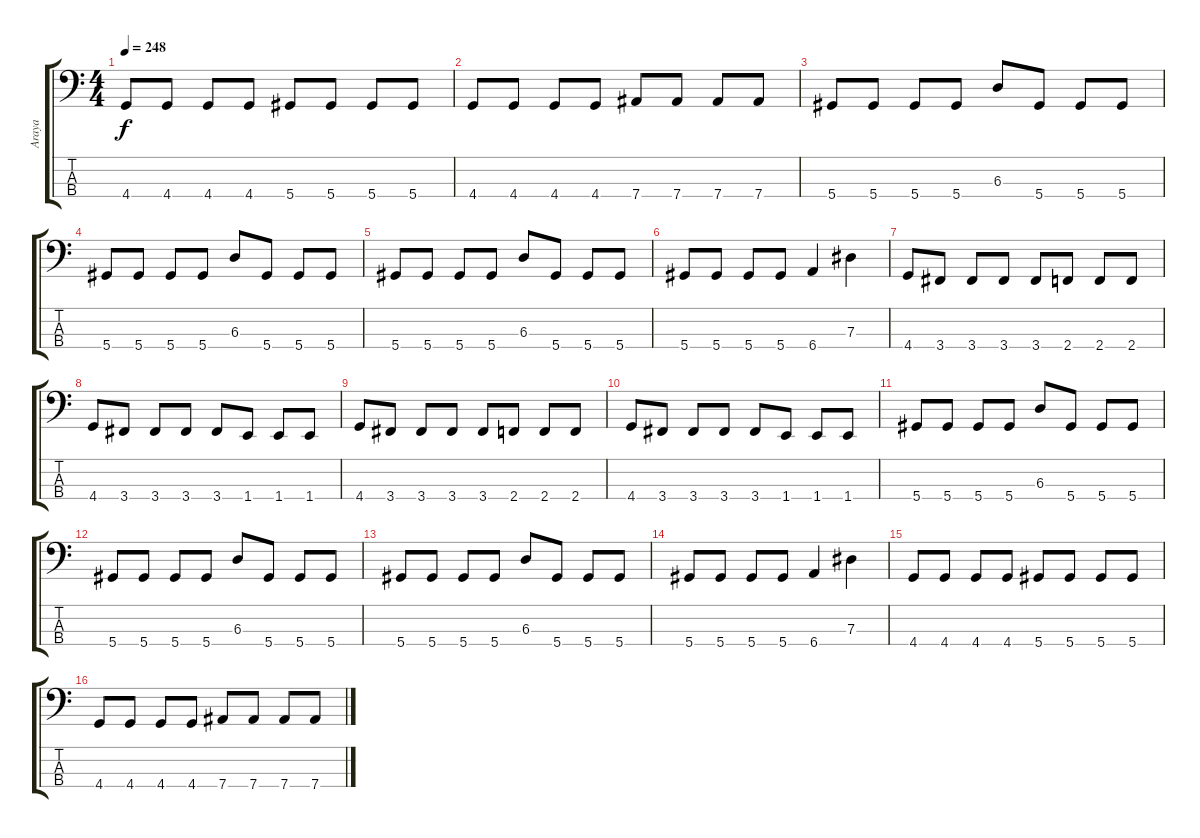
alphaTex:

\track ("Araya" "Araya") {instrument electricbasspick}
\staff {score tabs}
\tuning (Gb2 Db2 Ab1 Eb1) {hide}
\ts (4 4)
\tempo 248
\clef f4
\ks c
4.4.8{dy f} 4.4.8 4.4.8 4.4.8 5.4.8 5.4.8 5.4.8 5.4.8 |
4.4.8 4.4.8 4.4.8 4.4.8 7.4.8 7.4.8 7.4.8 7.4.8 |
5.4.8 5.4.8 5.4.8 5.4.8 6.3.8 5.4.8 5.4.8 5.4.8 |
5.4.8 5.4.8 5.4.8 5.4.8 6.3.8 5.4.8 5.4.8 5.4.8 |
5.4.8 5.4.8 5.4.8 5.4.8 6.3.8 5.4.8 5.4.8 5.4.8 |
5.4.8 5.4.8 5.4.8 5.4.8 6.4.4 7.3.4 |
4.4.8 3.4.8 3.4.8 3.4.8 3.4.8 2.4.8 2.4.8 2.4.8 |
4.4.8 3.4.8 3.4.8 3.4.8 3.4.8 1.4.8 1.4.8 1.4.8 |
4.4.8 3.4.8 3.4.8 3.4.8 3.4.8 2.4.8 2.4.8 2.4.8 |
4.4.8 3.4.8 3.4.8 3.4.8 3.4.8 1.4.8 1.4.8 1.4.8 |
5.4.8 5.4.8 5.4.8 5.4.8 6.3.8 5.4.8 5.4.8 5.4.8 |
5.4.8 5.4.8 5.4.8 5.4.8 6.3.8 5.4.8 5.4.8 5.4.8 |
5.4.8 5.4.8 5.4.8 5.4.8 6.3.8 5.4.8 5.4.8 5.4.8 |
5.4.8 5.4.8 5.4.8 5.4.8 6.4.4 7.3.4 |
4.4.8 4.4.8 4.4.8 4.4.8 5.4.8 5.4.8 5.4.8 5.4.8 |
4.4.8 4.4.8 4.4.8 4.4.8 7.4.8 7.4.8 7.4.8 7.4.8
